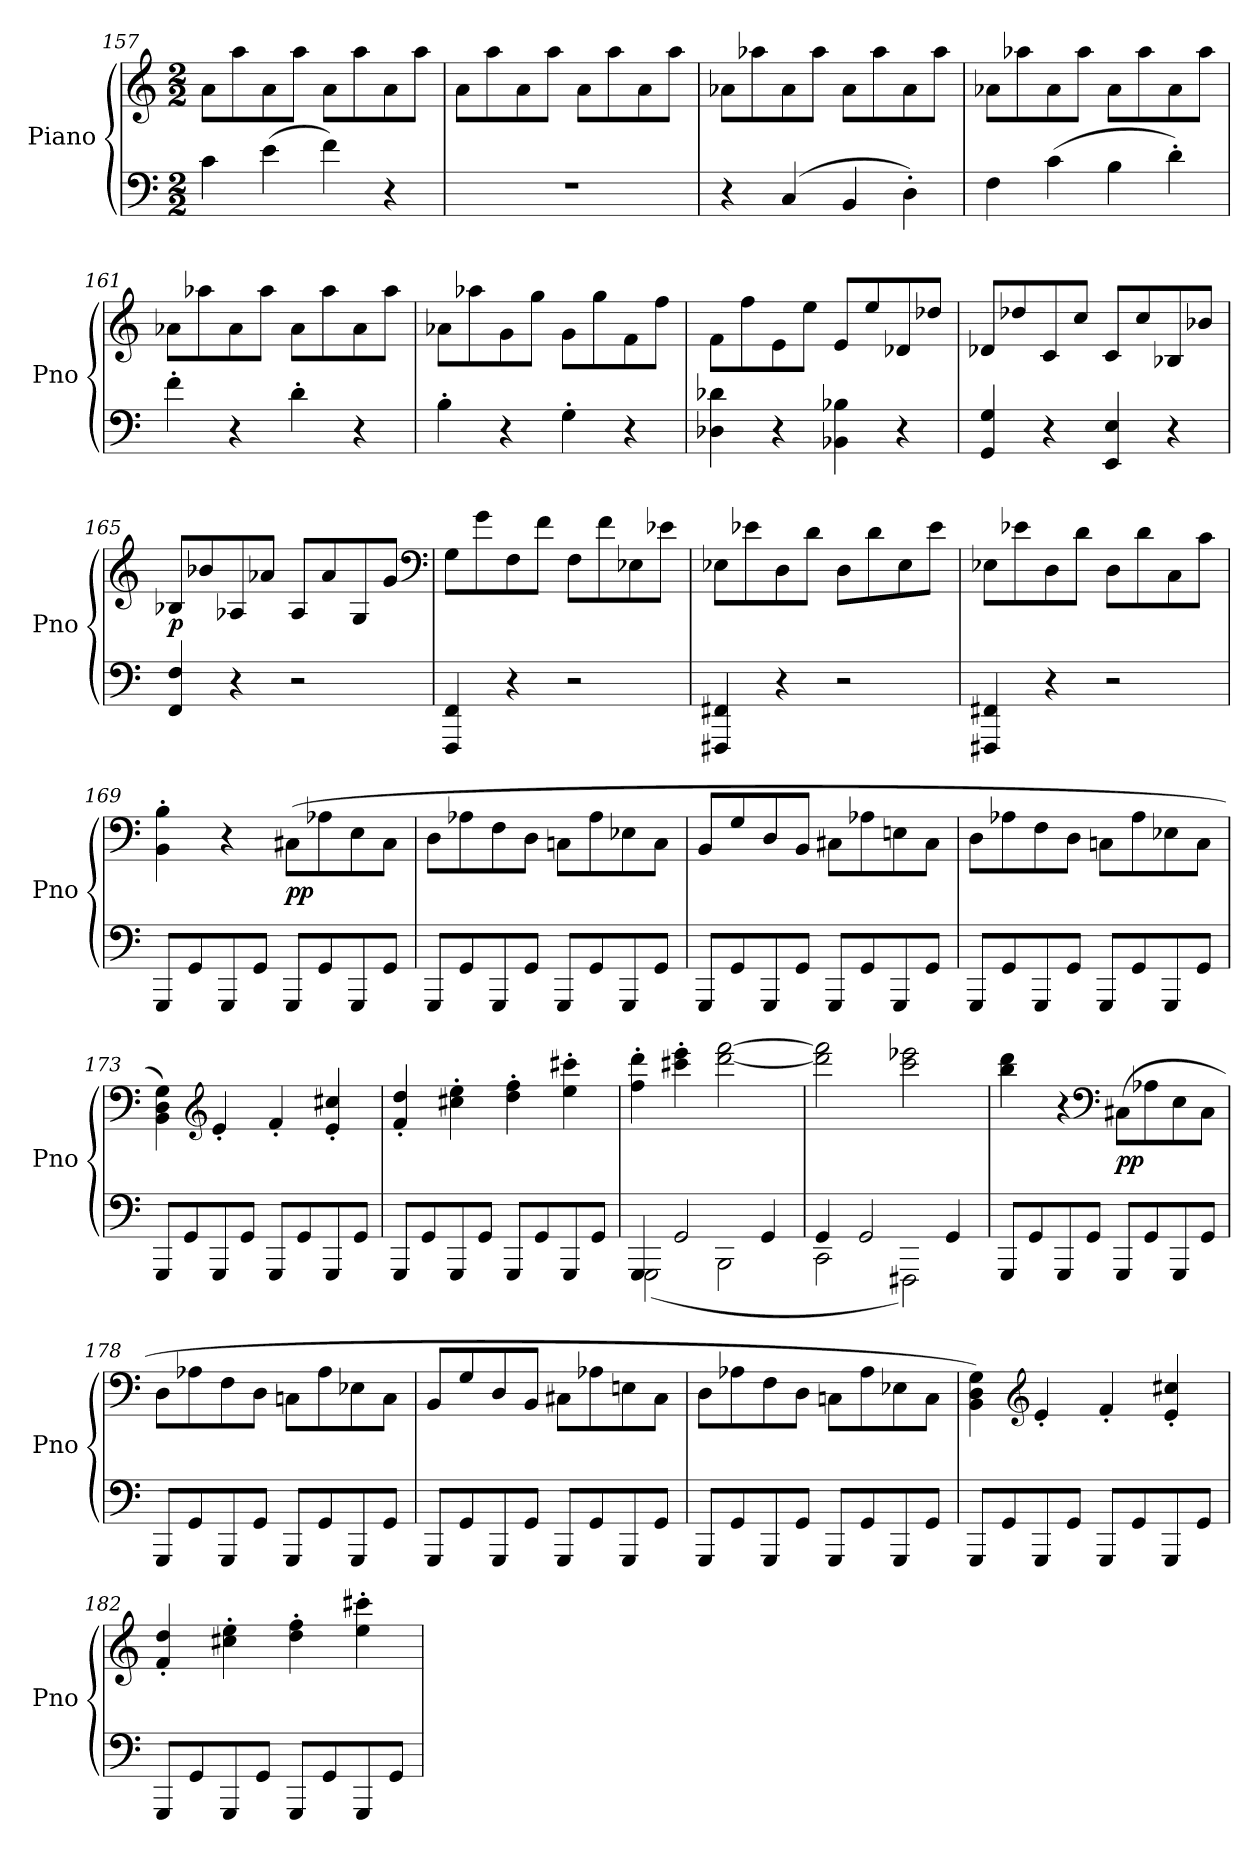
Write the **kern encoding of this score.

**kern	**kern	**dynam
*part1	*part1	*part1
*staff2	*staff1	*staff1/2
*I"Piano	*	*
*I'Pno	*	*
*clefF4	*clefG2	*
*k[]	*k[]	*
*M2/2	*M2/2	*
=157	=157	=157
4c\	8a\L	.
.	8aa\	.
(4e\	8a\	.
.	8aa\J	.
4f\)	8a\L	.
.	8aa\	.
4r	8a\	.
.	8aa\J	.
=158	=158	=158
1r	8a\L	.
.	8aa\	.
.	8a\	.
.	8aa\J	.
.	8a\L	.
.	8aa\	.
.	8a\	.
.	8aa\J	.
=159	=159	=159
4r	8a-X\L	.
.	8aa-X\	.
(4C/	8a-\	.
.	8aa-\J	.
4BB/	8a-\L	.
.	8aa-\	.
4D'\)	8a-\	.
.	8aa-\J	.
=160	=160	=160
4F\	8a-X\L	.
.	8aa-X\	.
(4c\	8a-\	.
.	8aa-\J	.
4B\	8a-\L	.
.	8aa-\	.
4d'\)	8a-\	.
.	8aa-\J	.
=161	=161	=161
4f'\	8a-X\L	.
.	8aa-X\	.
4r	8a-\	.
.	8aa-\J	.
4d'\	8a-\L	.
.	8aa-\	.
4r	8a-\	.
.	8aa-\J	.
=162	=162	=162
4B'\	8a-X\L	.
.	8aa-X\	.
4r	8g\	.
.	8gg\J	.
4G'\	8g\L	.
.	8gg\	.
4r	8f\	.
.	8ff\J	.
=163	=163	=163
4D-X\ 4d-X\	8f\L	.
.	8ff\	.
4r	8e\	.
.	8ee\J	.
4BB-X\ 4B-X\	8e/L	.
.	8ee/	.
4r	8d-X/	.
.	8dd-X/J	.
=164	=164	=164
4GG/ 4G/	8d-X/L	.
.	8dd-X/	.
4r	8c/	.
.	8cc/J	.
4EE/ 4E/	8c/L	.
.	8cc/	.
4r	8B-X/	.
.	8b-X/J	.
=165	=165	=165
4FF/ 4F/	8B-X/L	p
.	8b-X/	.
4r	8A-X/	.
.	8a-X/J	.
2r	8A-/L	.
.	8a-/	.
.	8G/	.
.	8g/J	.
*	*clefF4	*
=166	=166	=166
4FFF/ 4FF/	8G\L	.
.	8g\	.
4r	8F\	.
.	8f\J	.
2r	8F\L	.
.	8f\	.
.	8E-X\	.
.	8e-X\J	.
=167	=167	=167
4FFF#X/ 4FF#X/	8E-X\L	.
.	8e-X\	.
4r	8D\	.
.	8d\J	.
2r	8D\L	.
.	8d\	.
.	8E-\	.
.	8e-\J	.
=168	=168	=168
4FFF#X/ 4FF#X/	8E-X\L	.
.	8e-X\	.
4r	8D\	.
.	8d\J	.
2r	8D\L	.
.	8d\	.
.	8C\	.
.	8c\J	.
=169	=169	=169
8GGG/L	4BB'\ 4B'\	.
8GG/	.	.
8GGG/	4r	.
8GG/J	.	.
8GGG/L	(8C#X\L	pp
8GG/	8A-X\	.
8GGG/	8E\	.
8GG/J	8C#\J	.
=170	=170	=170
8GGG/L	8D\L	.
8GG/	8A-X\	.
8GGG/	8F\	.
8GG/J	8D\J	.
8GGG/L	8Cn\L	.
8GG/	8A-\	.
8GGG/	8E-X\	.
8GG/J	8C\J	.
=171	=171	=171
8GGG/L	8BB/L	.
8GG/	8G/	.
8GGG/	8D/	.
8GG/J	8BB/J	.
8GGG/L	8C#X\L	.
8GG/	8A-X\	.
8GGG/	8En\	.
8GG/J	8C#\J	.
=172	=172	=172
8GGG/L	8D\L	.
8GG/	8A-X\	.
8GGG/	8F\	.
8GG/J	8D\J	.
8GGG/L	8Cn\L	.
8GG/	8A-\	.
8GGG/	8E-X\	.
8GG/J	8C\J	.
=173	=173	=173
8GGG/L	4BB\ 4D\ 4G\)	.
8GG/	.	.
*	*clefG2	*
8GGG/	4e'/	.
8GG/J	.	.
8GGG/L	4f'/	.
8GG/	.	.
8GGG/	4e'/ 4cc#X'/	.
8GG/J	.	.
=174	=174	=174
8GGG/L	4f'/ 4dd'/	.
8GG/	.	.
8GGG/	4cc#X'\ 4ee'\	.
8GG/J	.	.
8GGG/L	4dd'\ 4ff'\	.
8GG/	.	.
8GGG/	4ee'\ 4ccc#X'\	.
8GG/J	.	.
=175	=175	=175
*^	*	*
4GGG/	(2GGG\	4ff'\ 4ddd'\	.
2GG/	.	4ccc#X'\ 4eee'\	.
.	2BBB\	[2ddd\ [2fff\	.
4GG/	.	.	.
=176	=176	=176	=176
4GG/	2CC\	2ddd]\ 2fff]\	.
2GG/	.	.	.
.	2FFF#X\)	2ccc\ 2eee-X\	.
4GG/	.	.	.
*v	*v	*	*
=177	=177	=177
8GGG/L	4bb\ 4ddd\	.
8GG/	.	.
8GGG/	4r	.
8GG/J	.	.
*	*clefF4	*
8GGG/L	(8C#X\L	pp
8GG/	8A-X\	.
8GGG/	8E\	.
8GG/J	8C#\J	.
=178	=178	=178
8GGG/L	8D\L	.
8GG/	8A-X\	.
8GGG/	8F\	.
8GG/J	8D\J	.
8GGG/L	8Cn\L	.
8GG/	8A-\	.
8GGG/	8E-X\	.
8GG/J	8C\J	.
=179	=179	=179
8GGG/L	8BB/L	.
8GG/	8G/	.
8GGG/	8D/	.
8GG/J	8BB/J	.
8GGG/L	8C#X\L	.
8GG/	8A-X\	.
8GGG/	8En\	.
8GG/J	8C#\J	.
=180	=180	=180
8GGG/L	8D\L	.
8GG/	8A-X\	.
8GGG/	8F\	.
8GG/J	8D\J	.
8GGG/L	8Cn\L	.
8GG/	8A-\	.
8GGG/	8E-X\	.
8GG/J	8C\J	.
=181	=181	=181
8GGG/L	4BB\ 4D\ 4G\)	.
8GG/	.	.
*	*clefG2	*
8GGG/	4e'/	.
8GG/J	.	.
8GGG/L	4f'/	.
8GG/	.	.
8GGG/	4e'/ 4cc#X'/	.
8GG/J	.	.
=182	=182	=182
8GGG/L	4f'/ 4dd'/	.
8GG/	.	.
8GGG/	4cc#X'\ 4ee'\	.
8GG/J	.	.
8GGG/L	4dd'\ 4ff'\	.
8GG/	.	.
8GGG/	4ee'\ 4ccc#X'\	.
8GG/J	.	.
=	=	=
*-	*-	*-
